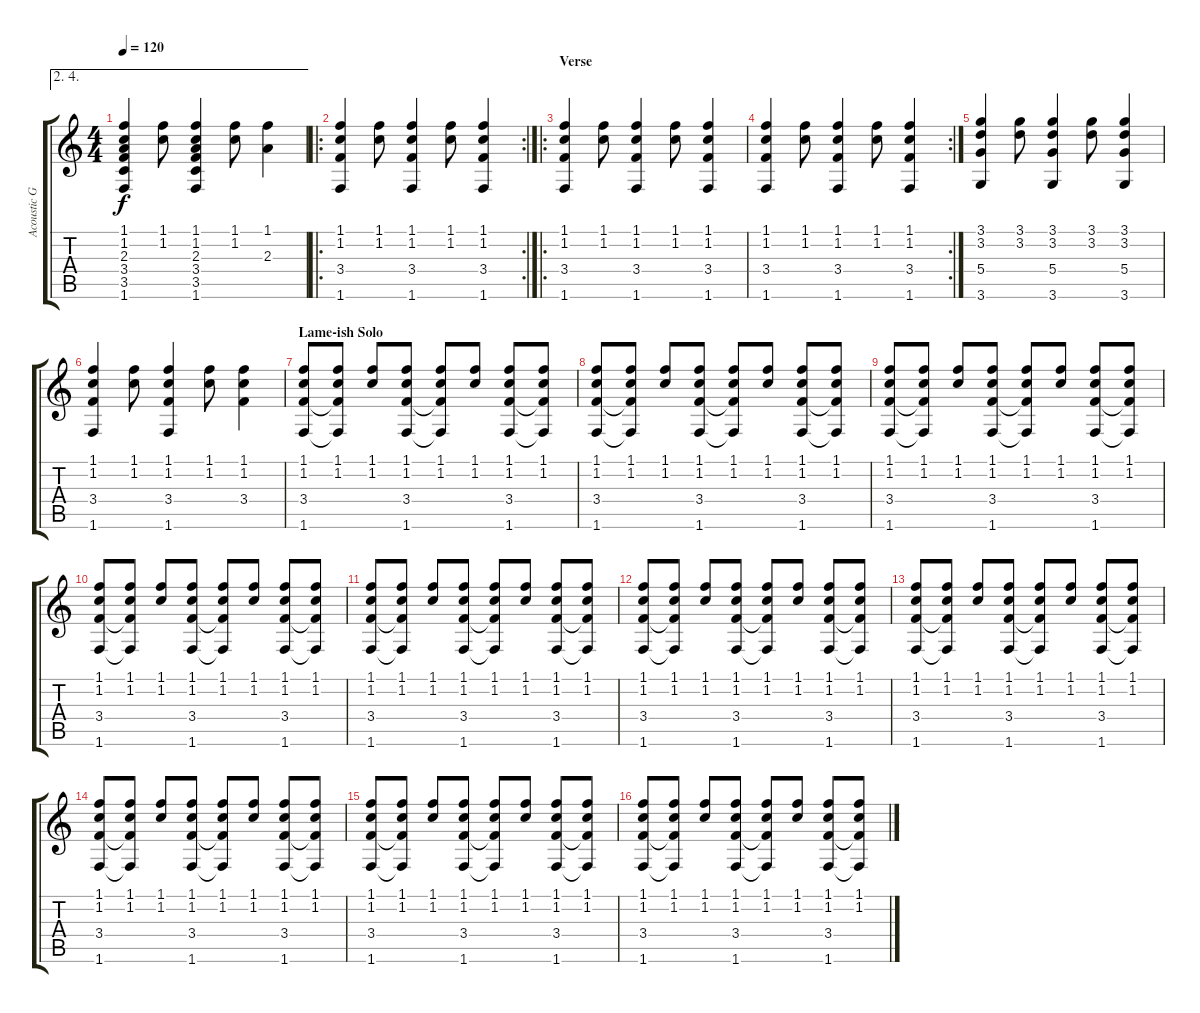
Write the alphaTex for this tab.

\track ("Acoustic Guitar (steel)" "Acoustic G") {instrument acousticguitarsteel}
\staff {score tabs}
\tuning (E4 B3 G3 D3 A2 E2) {hide}
\ae (2 4)
\ts (4 4)
\tempo 120
\clef g2
\ks c
(1.1 1.2 2.3 3.4 3.5 1.6).4{dy f} (1.1 1.2).8 (1.1 1.2 2.3 3.4 3.5 1.6).4 (1.1 1.2).8 (1.1 2.3).4 |
\ro
\rc 2
(1.1 1.2 3.4 1.6).4 (1.1 1.2).8 (1.1 1.2 3.4 1.6).4 (1.1 1.2).8 (1.1 1.2 3.4 1.6).4 |
\ro
\section ("" "Verse")
(1.1 1.2 3.4 1.6).4 (1.1 1.2).8 (1.1 1.2 3.4 1.6).4 (1.1 1.2).8 (1.1 1.2 3.4 1.6).4 |
\rc 2
(1.1 1.2 3.4 1.6).4 (1.1 1.2).8 (1.1 1.2 3.4 1.6).4 (1.1 1.2).8 (1.1 1.2 3.4 1.6).4 |
(3.1 3.2 5.4 3.6).4 (3.1 3.2).8 (3.1 3.2 5.4 3.6).4 (3.1 3.2).8 (3.1 3.2 5.4 3.6).4 |
(1.1 1.2 3.4 1.6).4 (1.1 1.2).8 (1.1 1.2 3.4 1.6).4 (1.1 1.2).8 (1.1 1.2 3.4).4 |
\section ("" "Lame-ish Solo")
(1.1 1.2 3.4 1.6).8 (1.1 1.2 3.4{t} 1.6{t}).8 (1.1 1.2).8 (1.1 1.2 3.4 1.6).8 (1.1 1.2 3.4{t} 1.6{t}).8 (1.1 1.2).8 (1.1 1.2 3.4 1.6).8 (1.1 1.2 3.4{t} 1.6{t}).8 |
(1.1 1.2 3.4 1.6).8 (1.1 1.2 3.4{t} 1.6{t}).8 (1.1 1.2).8 (1.1 1.2 3.4 1.6).8 (1.1 1.2 3.4{t} 1.6{t}).8 (1.1 1.2).8 (1.1 1.2 3.4 1.6).8 (1.1 1.2 3.4{t} 1.6{t}).8 |
(1.1 1.2 3.4 1.6).8 (1.1 1.2 3.4{t} 1.6{t}).8 (1.1 1.2).8 (1.1 1.2 3.4 1.6).8 (1.1 1.2 3.4{t} 1.6{t}).8 (1.1 1.2).8 (1.1 1.2 3.4 1.6).8 (1.1 1.2 3.4{t} 1.6{t}).8 |
(1.1 1.2 3.4 1.6).8 (1.1 1.2 3.4{t} 1.6{t}).8 (1.1 1.2).8 (1.1 1.2 3.4 1.6).8 (1.1 1.2 3.4{t} 1.6{t}).8 (1.1 1.2).8 (1.1 1.2 3.4 1.6).8 (1.1 1.2 3.4{t} 1.6{t}).8 |
(1.1 1.2 3.4 1.6).8 (1.1 1.2 3.4{t} 1.6{t}).8 (1.1 1.2).8 (1.1 1.2 3.4 1.6).8 (1.1 1.2 3.4{t} 1.6{t}).8 (1.1 1.2).8 (1.1 1.2 3.4 1.6).8 (1.1 1.2 3.4{t} 1.6{t}).8 |
(1.1 1.2 3.4 1.6).8 (1.1 1.2 3.4{t} 1.6{t}).8 (1.1 1.2).8 (1.1 1.2 3.4 1.6).8 (1.1 1.2 3.4{t} 1.6{t}).8 (1.1 1.2).8 (1.1 1.2 3.4 1.6).8 (1.1 1.2 3.4{t} 1.6{t}).8 |
(1.1 1.2 3.4 1.6).8 (1.1 1.2 3.4{t} 1.6{t}).8 (1.1 1.2).8 (1.1 1.2 3.4 1.6).8 (1.1 1.2 3.4{t} 1.6{t}).8 (1.1 1.2).8 (1.1 1.2 3.4 1.6).8 (1.1 1.2 3.4{t} 1.6{t}).8 |
(1.1 1.2 3.4 1.6).8 (1.1 1.2 3.4{t} 1.6{t}).8 (1.1 1.2).8 (1.1 1.2 3.4 1.6).8 (1.1 1.2 3.4{t} 1.6{t}).8 (1.1 1.2).8 (1.1 1.2 3.4 1.6).8 (1.1 1.2 3.4{t} 1.6{t}).8 |
(1.1 1.2 3.4 1.6).8 (1.1 1.2 3.4{t} 1.6{t}).8 (1.1 1.2).8 (1.1 1.2 3.4 1.6).8 (1.1 1.2 3.4{t} 1.6{t}).8 (1.1 1.2).8 (1.1 1.2 3.4 1.6).8 (1.1 1.2 3.4{t} 1.6{t}).8 |
(1.1 1.2 3.4 1.6).8 (1.1 1.2 3.4{t} 1.6{t}).8 (1.1 1.2).8 (1.1 1.2 3.4 1.6).8 (1.1 1.2 3.4{t} 1.6{t}).8 (1.1 1.2).8 (1.1 1.2 3.4 1.6).8 (1.1 1.2 3.4{t} 1.6{t}).8
